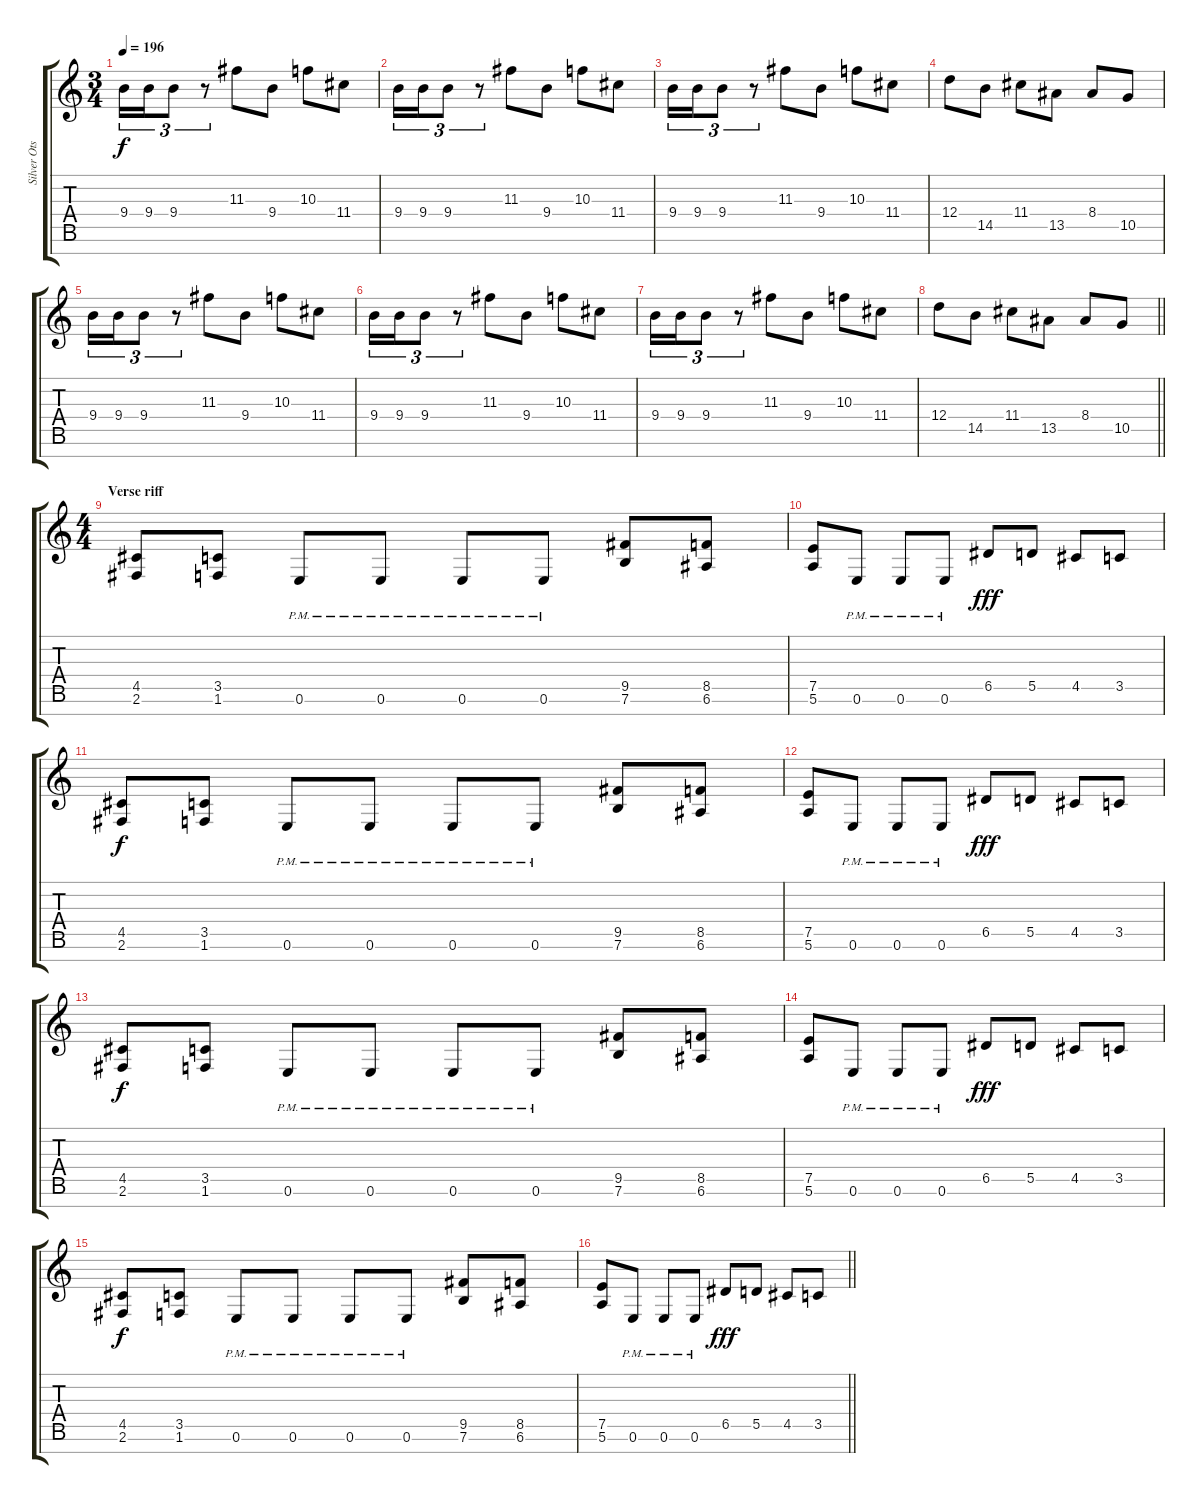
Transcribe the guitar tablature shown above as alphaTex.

\track ("Silver Ots (7-string)" "Silver Ots") {instrument distortionguitar}
\staff {score tabs}
\tuning (E4 B3 G3 D3 A2 E2 B1) {hide}
\ts (3 4)
\tempo 196
\clef g2
\ks c
9.4.16{tu (3 2) dy f} 9.4.16{tu (3 2)} 9.4.8{tu (3 2)} r.8{tu (3 2)} 11.3.8 9.4.8 10.3.8 11.4.8 |
9.4.16{tu (3 2)} 9.4.16{tu (3 2)} 9.4.8{tu (3 2)} r.8{tu (3 2)} 11.3.8 9.4.8 10.3.8 11.4.8 |
9.4.16{tu (3 2)} 9.4.16{tu (3 2)} 9.4.8{tu (3 2)} r.8{tu (3 2)} 11.3.8 9.4.8 10.3.8 11.4.8 |
12.4.8 14.5.8 11.4.8 13.5.8 8.4.8 10.5.8 |
9.4.16{tu (3 2)} 9.4.16{tu (3 2)} 9.4.8{tu (3 2)} r.8{tu (3 2)} 11.3.8 9.4.8 10.3.8 11.4.8 |
9.4.16{tu (3 2)} 9.4.16{tu (3 2)} 9.4.8{tu (3 2)} r.8{tu (3 2)} 11.3.8 9.4.8 10.3.8 11.4.8 |
9.4.16{tu (3 2)} 9.4.16{tu (3 2)} 9.4.8{tu (3 2)} r.8{tu (3 2)} 11.3.8 9.4.8 10.3.8 11.4.8 |
\barLineRight lightlight
12.4.8 14.5.8 11.4.8 13.5.8 8.4.8 10.5.8 |
\ts (4 4)
\section ("" "Verse riff")
(4.5 2.6).8 (3.5 1.6).8 0.6{pm}.8 0.6{pm}.8 0.6{pm}.8 0.6{pm}.8 (9.5 7.6).8 (8.5 6.6).8 |
(7.5 5.6).8 0.6{pm}.8 0.6{pm}.8 0.6{pm}.8 6.5.8{dy fff} 5.5.8 4.5.8 3.5.8 |
(4.5 2.6).8{dy f} (3.5 1.6).8 0.6{pm}.8 0.6{pm}.8 0.6{pm}.8 0.6{pm}.8 (9.5 7.6).8 (8.5 6.6).8 |
(7.5 5.6).8 0.6{pm}.8 0.6{pm}.8 0.6{pm}.8 6.5.8{dy fff} 5.5.8 4.5.8 3.5.8 |
(4.5 2.6).8{dy f} (3.5 1.6).8 0.6{pm}.8 0.6{pm}.8 0.6{pm}.8 0.6{pm}.8 (9.5 7.6).8 (8.5 6.6).8 |
(7.5 5.6).8 0.6{pm}.8 0.6{pm}.8 0.6{pm}.8 6.5.8{dy fff} 5.5.8 4.5.8 3.5.8 |
(4.5 2.6).8{dy f} (3.5 1.6).8 0.6{pm}.8 0.6{pm}.8 0.6{pm}.8 0.6{pm}.8 (9.5 7.6).8 (8.5 6.6).8 |
\barLineRight lightlight
(7.5 5.6).8 0.6{pm}.8 0.6{pm}.8 0.6{pm}.8 6.5.8{dy fff} 5.5.8 4.5.8 3.5.8
